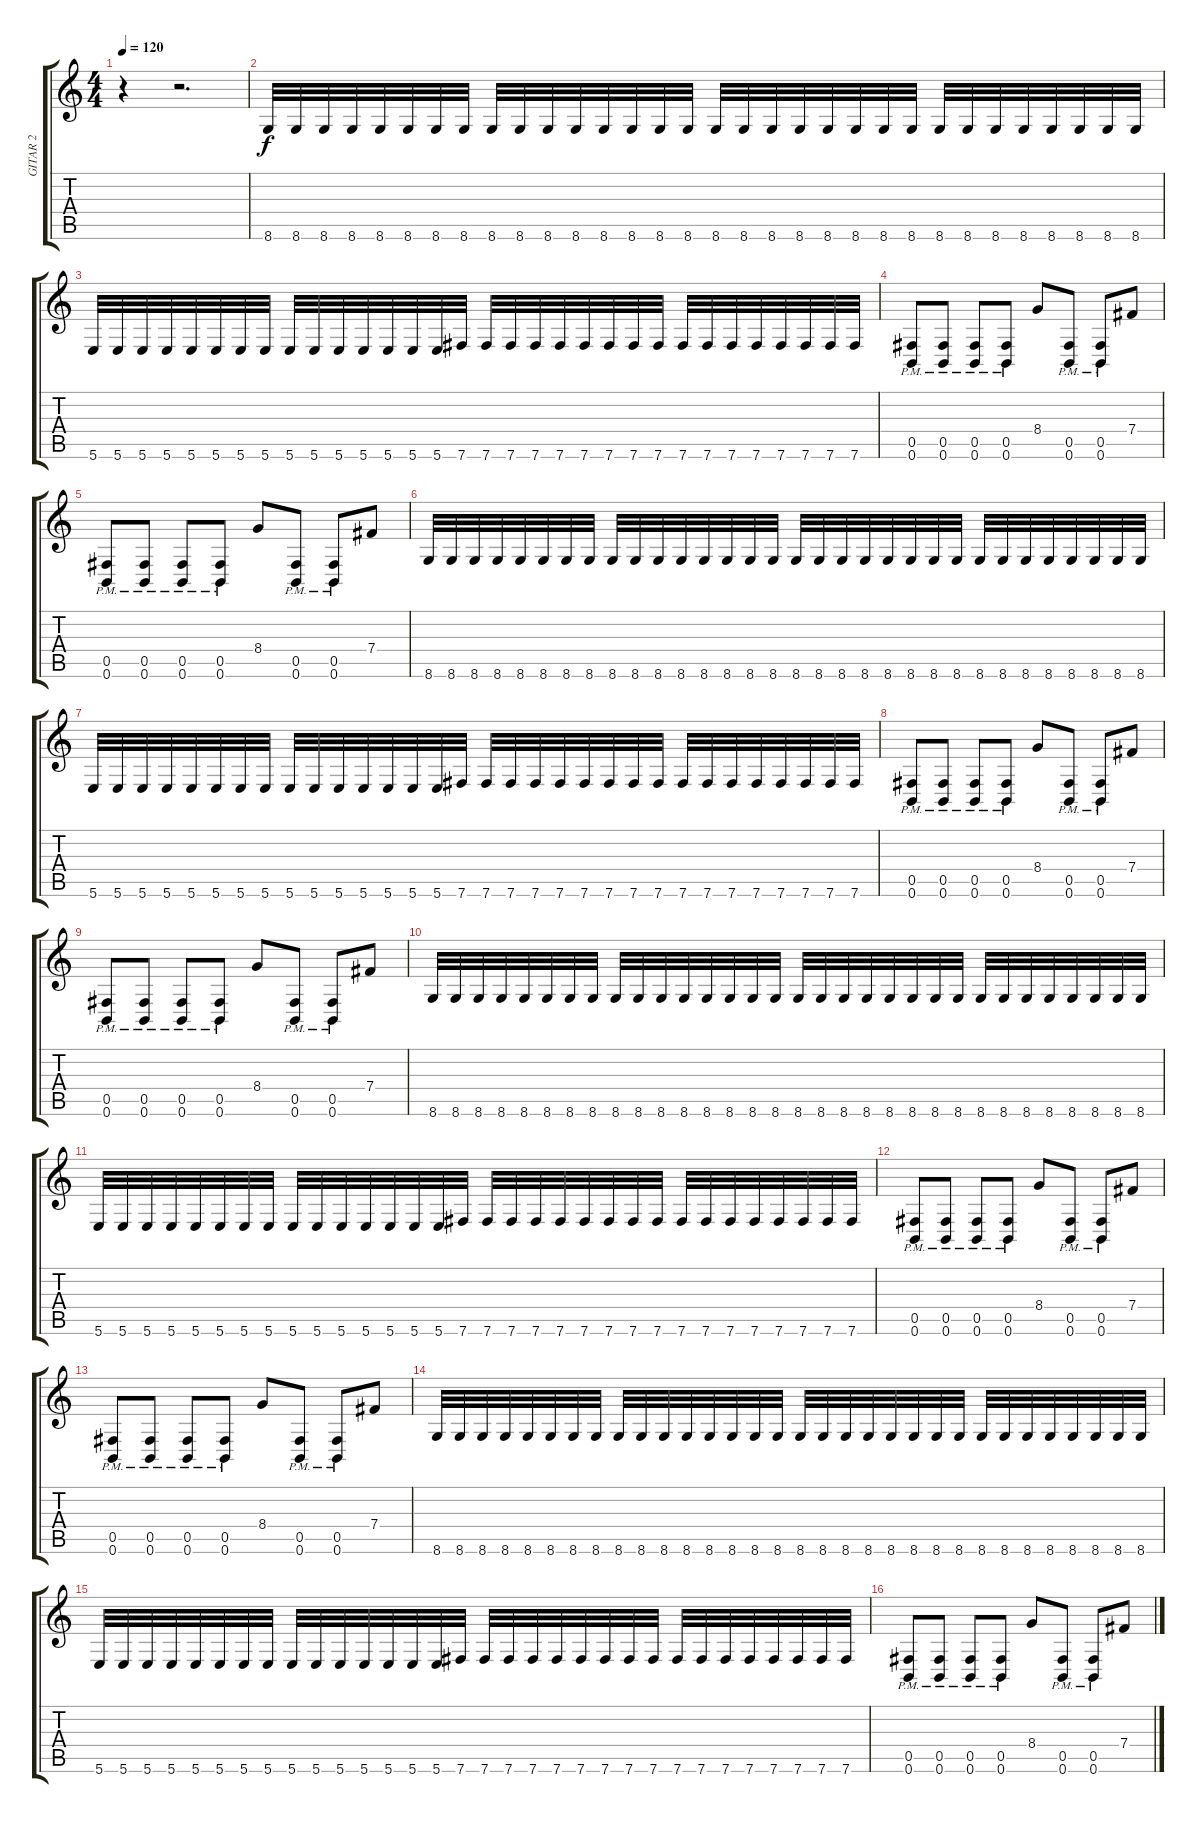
\track ("GITAR 2" "GITAR 2") {instrument distortionguitar}
\staff {score tabs}
\tuning (Db4 Ab3 E3 B2 Gb2 B1) {hide}
\ts (4 4)
\tempo 120
\clef g2
\ks c
r.4{dy f} r.2{d} |
8.6.32 8.6.32 8.6.32 8.6.32 8.6.32 8.6.32 8.6.32 8.6.32 8.6.32 8.6.32 8.6.32 8.6.32 8.6.32 8.6.32 8.6.32 8.6.32 8.6.32 8.6.32 8.6.32 8.6.32 8.6.32 8.6.32 8.6.32 8.6.32 8.6.32 8.6.32 8.6.32 8.6.32 8.6.32 8.6.32 8.6.32 8.6.32 |
5.6.32 5.6.32 5.6.32 5.6.32 5.6.32 5.6.32 5.6.32 5.6.32 5.6.32 5.6.32 5.6.32 5.6.32 5.6.32 5.6.32 5.6.32 7.6.32 7.6.32 7.6.32 7.6.32 7.6.32 7.6.32 7.6.32 7.6.32 7.6.32 7.6.32 7.6.32 7.6.32 7.6.32 7.6.32 7.6.32 7.6.32 7.6.32 |
(0.5{pm} 0.6{pm}).8 (0.5{pm} 0.6{pm}).8 (0.5{pm} 0.6{pm}).8 (0.5{pm} 0.6{pm}).8 8.4.8 (0.5{pm} 0.6{pm}).8 (0.5{pm} 0.6{pm}).8 7.4.8 |
(0.5{pm} 0.6{pm}).8 (0.5{pm} 0.6{pm}).8 (0.5{pm} 0.6{pm}).8 (0.5{pm} 0.6{pm}).8 8.4.8 (0.5{pm} 0.6{pm}).8 (0.5{pm} 0.6{pm}).8 7.4.8 |
8.6.32 8.6.32 8.6.32 8.6.32 8.6.32 8.6.32 8.6.32 8.6.32 8.6.32 8.6.32 8.6.32 8.6.32 8.6.32 8.6.32 8.6.32 8.6.32 8.6.32 8.6.32 8.6.32 8.6.32 8.6.32 8.6.32 8.6.32 8.6.32 8.6.32 8.6.32 8.6.32 8.6.32 8.6.32 8.6.32 8.6.32 8.6.32 |
5.6.32 5.6.32 5.6.32 5.6.32 5.6.32 5.6.32 5.6.32 5.6.32 5.6.32 5.6.32 5.6.32 5.6.32 5.6.32 5.6.32 5.6.32 7.6.32 7.6.32 7.6.32 7.6.32 7.6.32 7.6.32 7.6.32 7.6.32 7.6.32 7.6.32 7.6.32 7.6.32 7.6.32 7.6.32 7.6.32 7.6.32 7.6.32 |
(0.5{pm} 0.6{pm}).8 (0.5{pm} 0.6{pm}).8 (0.5{pm} 0.6{pm}).8 (0.5{pm} 0.6{pm}).8 8.4.8 (0.5{pm} 0.6{pm}).8 (0.5{pm} 0.6{pm}).8 7.4.8 |
(0.5{pm} 0.6{pm}).8 (0.5{pm} 0.6{pm}).8 (0.5{pm} 0.6{pm}).8 (0.5{pm} 0.6{pm}).8 8.4.8 (0.5{pm} 0.6{pm}).8 (0.5{pm} 0.6{pm}).8 7.4.8 |
8.6.32 8.6.32 8.6.32 8.6.32 8.6.32 8.6.32 8.6.32 8.6.32 8.6.32 8.6.32 8.6.32 8.6.32 8.6.32 8.6.32 8.6.32 8.6.32 8.6.32 8.6.32 8.6.32 8.6.32 8.6.32 8.6.32 8.6.32 8.6.32 8.6.32 8.6.32 8.6.32 8.6.32 8.6.32 8.6.32 8.6.32 8.6.32 |
5.6.32 5.6.32 5.6.32 5.6.32 5.6.32 5.6.32 5.6.32 5.6.32 5.6.32 5.6.32 5.6.32 5.6.32 5.6.32 5.6.32 5.6.32 7.6.32 7.6.32 7.6.32 7.6.32 7.6.32 7.6.32 7.6.32 7.6.32 7.6.32 7.6.32 7.6.32 7.6.32 7.6.32 7.6.32 7.6.32 7.6.32 7.6.32 |
(0.5{pm} 0.6{pm}).8 (0.5{pm} 0.6{pm}).8 (0.5{pm} 0.6{pm}).8 (0.5{pm} 0.6{pm}).8 8.4.8 (0.5{pm} 0.6{pm}).8 (0.5{pm} 0.6{pm}).8 7.4.8 |
(0.5{pm} 0.6{pm}).8 (0.5{pm} 0.6{pm}).8 (0.5{pm} 0.6{pm}).8 (0.5{pm} 0.6{pm}).8 8.4.8 (0.5{pm} 0.6{pm}).8 (0.5{pm} 0.6{pm}).8 7.4.8 |
8.6.32 8.6.32 8.6.32 8.6.32 8.6.32 8.6.32 8.6.32 8.6.32 8.6.32 8.6.32 8.6.32 8.6.32 8.6.32 8.6.32 8.6.32 8.6.32 8.6.32 8.6.32 8.6.32 8.6.32 8.6.32 8.6.32 8.6.32 8.6.32 8.6.32 8.6.32 8.6.32 8.6.32 8.6.32 8.6.32 8.6.32 8.6.32 |
5.6.32 5.6.32 5.6.32 5.6.32 5.6.32 5.6.32 5.6.32 5.6.32 5.6.32 5.6.32 5.6.32 5.6.32 5.6.32 5.6.32 5.6.32 7.6.32 7.6.32 7.6.32 7.6.32 7.6.32 7.6.32 7.6.32 7.6.32 7.6.32 7.6.32 7.6.32 7.6.32 7.6.32 7.6.32 7.6.32 7.6.32 7.6.32 |
(0.5{pm} 0.6{pm}).8 (0.5{pm} 0.6{pm}).8 (0.5{pm} 0.6{pm}).8 (0.5{pm} 0.6{pm}).8 8.4.8 (0.5{pm} 0.6{pm}).8 (0.5{pm} 0.6{pm}).8 7.4.8
